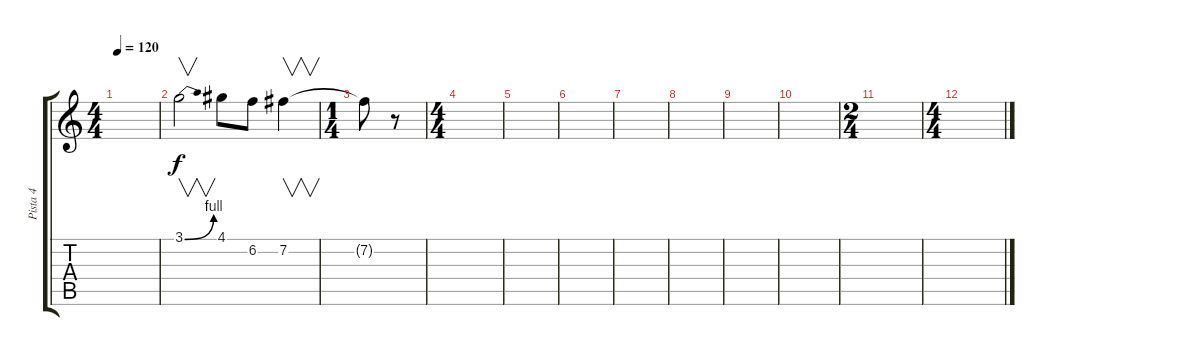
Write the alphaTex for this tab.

\track ("Pista 4" "Pista 4") {instrument distortionguitar}
\staff {score tabs}
\tuning (E4 B3 G3 D3 A2 E2) {hide}
\ts (4 4)
\tempo 120
\clef g2
\ks c
|
3.1{be (bend 0 0 60 4)}.2{v} 4.1.8 6.2.8 7.2.4{v} |
\ts (1 4)
7.2{t}.8 r.8 |
\ts (4 4)
|
|
|
|
|
|
|
\ts (2 4)
|
\ts (4 4)
